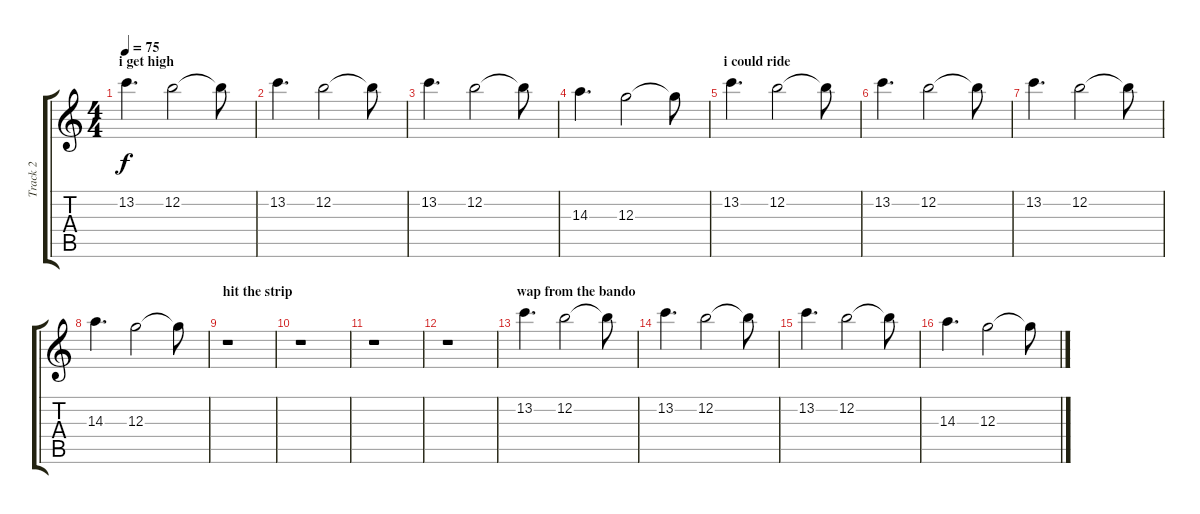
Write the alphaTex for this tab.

\track ("Track 2" "Track 2") {instrument electricguitarjazz}
\staff {score tabs}
\tuning (E4 B3 G3 D3 A2 E2) {hide}
\ts (4 4)
\section ("" "i get high")
\tempo 75
\clef g2
\ks c
13.2.4{d dy f} 12.2.2 12.2{t}.8 |
13.2.4{d} 12.2.2 12.2{t}.8 |
13.2.4{d} 12.2.2 12.2{t}.8 |
14.3.4{d} 12.3.2 12.3{t}.8 |
\section ("" "i could ride")
13.2.4{d} 12.2.2 12.2{t}.8 |
13.2.4{d} 12.2.2 12.2{t}.8 |
13.2.4{d} 12.2.2 12.2{t}.8 |
14.3.4{d} 12.3.2 12.3{t}.8 |
\section ("" "hit the strip")
r.1 |
r.1 |
r.1 |
r.1 |
\section ("" "wap from the bando")
13.2.4{d} 12.2.2 12.2{t}.8 |
13.2.4{d} 12.2.2 12.2{t}.8 |
13.2.4{d} 12.2.2 12.2{t}.8 |
14.3.4{d} 12.3.2 12.3{t}.8
